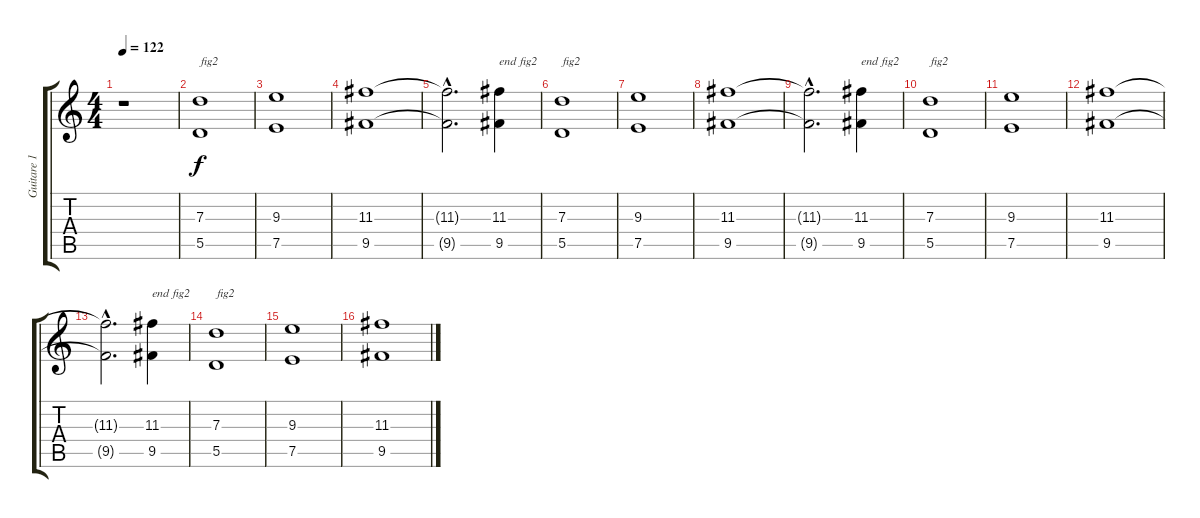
\track ("Guitare 1" "Guitare 1") {instrument acousticguitarsteel}
\staff {score tabs}
\tuning (E4 B3 G3 D3 A2 E2) {hide}
\ts (4 4)
\tempo 122
\clef g2
\ks c
r.1{dy f} |
(7.3 5.5).1{txt "fig2"} |
(9.3 7.5).1 |
(11.3 9.5).1 |
(11.3{hac t} 9.5{hac t}).2{d} (11.3 9.5).4{txt "end fig2"} |
(7.3 5.5).1{txt "fig2"} |
(9.3 7.5).1 |
(11.3 9.5).1 |
(11.3{hac t} 9.5{hac t}).2{d} (11.3 9.5).4{txt "end fig2"} |
(7.3 5.5).1{txt "fig2"} |
(9.3 7.5).1 |
(11.3 9.5).1 |
(11.3{hac t} 9.5{hac t}).2{d} (11.3 9.5).4{txt "end fig2"} |
(7.3 5.5).1{txt "fig2"} |
(9.3 7.5).1 |
(11.3 9.5).1
